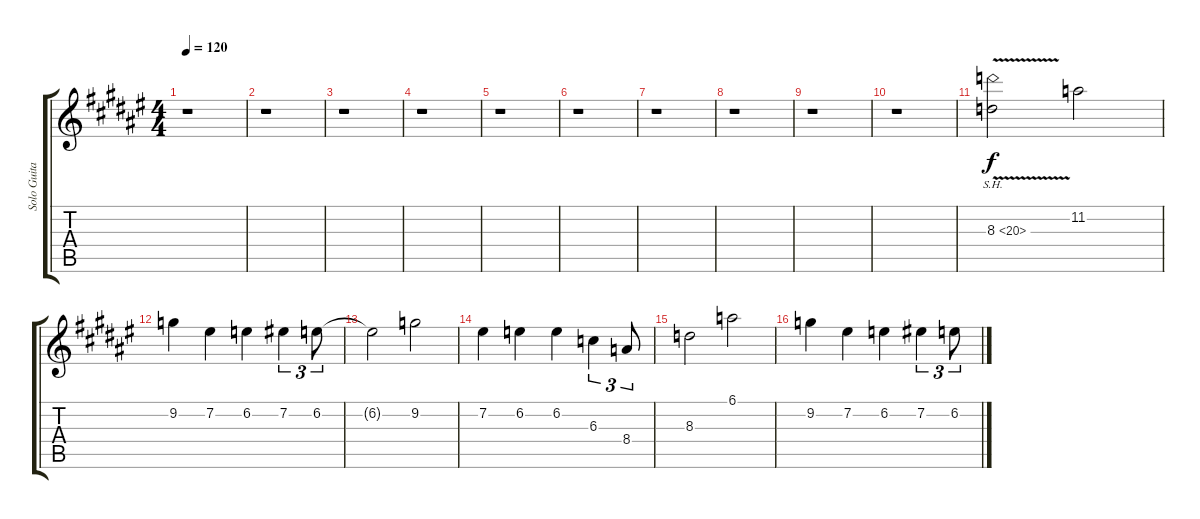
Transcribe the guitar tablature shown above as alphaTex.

\track ("Solo Guitar" "Solo Guita") {instrument distortionguitar}
\staff {score tabs}
\tuning (Eb4 Bb3 Gb3 Db3 Ab2 Eb2) {hide}
\ts (4 4)
\tempo 120
\clef g2
\ks d#minor
r.1{dy f} |
r.1 |
r.1 |
r.1 |
r.1 |
r.1 |
r.1 |
r.1 |
r.1 |
r.1 |
8.3{sh 12 v}.2 11.2.2 |
9.2.4 7.2.4 6.2.4 7.2.4{tu (3 2)} 6.2.8{tu (3 2)} |
6.2{t}.2 9.2.2 |
7.2.4 6.2.4 6.2.4 6.3.4{tu (3 2)} 8.4.8{tu (3 2)} |
8.3.2 6.1.2 |
9.2.4 7.2.4 6.2.4 7.2.4{tu (3 2)} 6.2.8{tu (3 2)}
